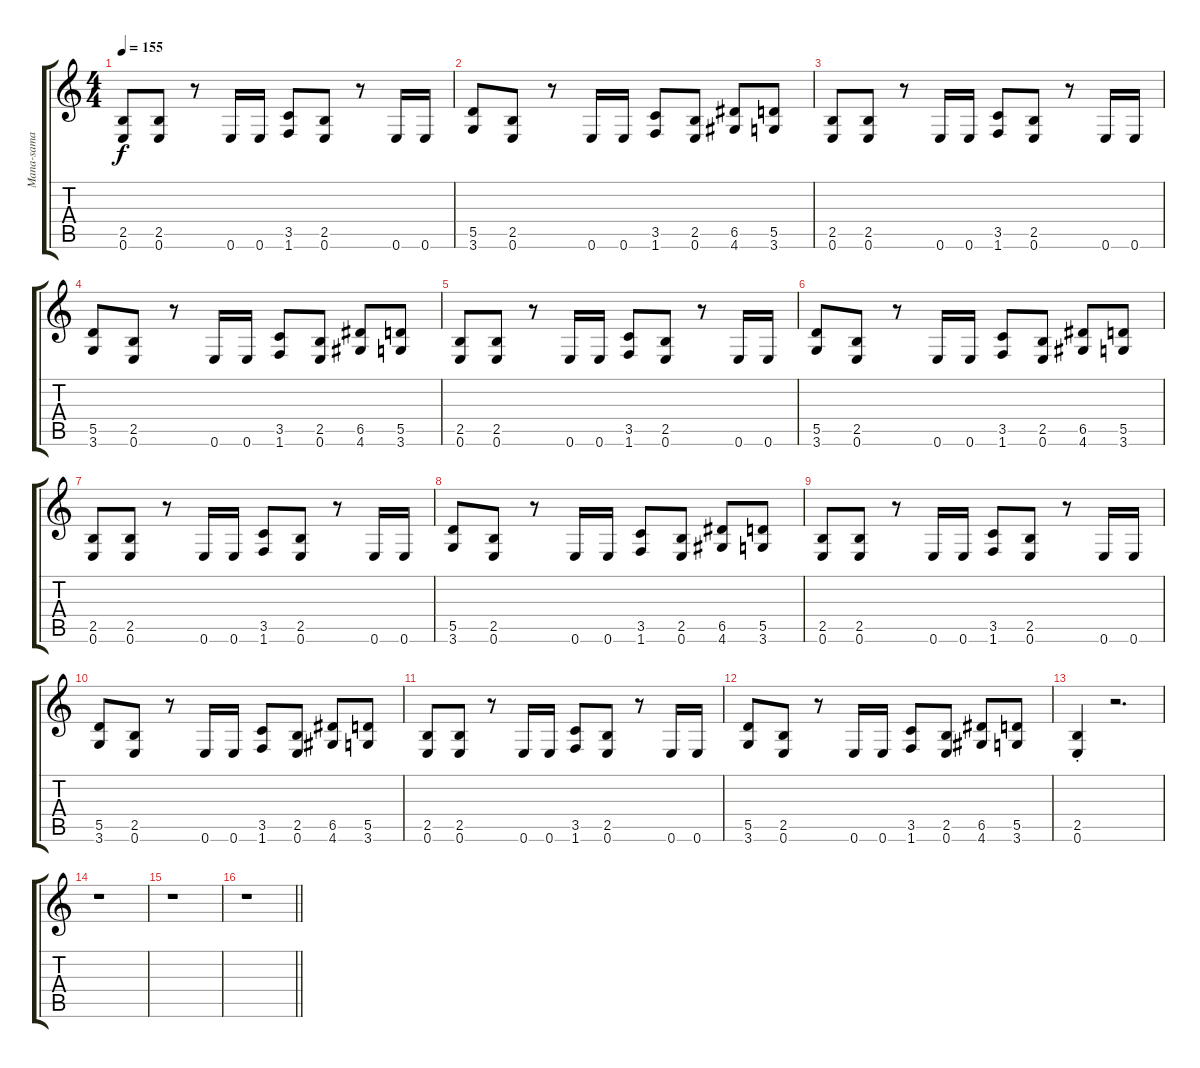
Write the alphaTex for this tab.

\track ("Mana-sama" "Mana-sama") {instrument distortionguitar}
\staff {score tabs}
\tuning (E4 B3 G3 D3 A2 E2) {hide}
\ts (4 4)
\tempo 155
\clef g2
\ks c
(2.5 0.6).8{dy f} (2.5 0.6).8 r.8 0.6.16 0.6.16 (3.5 1.6).8 (2.5 0.6).8 r.8 0.6.16 0.6.16 |
(5.5 3.6).8 (2.5 0.6).8 r.8 0.6.16 0.6.16 (3.5 1.6).8 (2.5 0.6).8 (6.5 4.6).8 (5.5 3.6).8 |
(2.5 0.6).8 (2.5 0.6).8 r.8 0.6.16 0.6.16 (3.5 1.6).8 (2.5 0.6).8 r.8 0.6.16 0.6.16 |
(5.5 3.6).8 (2.5 0.6).8 r.8 0.6.16 0.6.16 (3.5 1.6).8 (2.5 0.6).8 (6.5 4.6).8 (5.5 3.6).8 |
(2.5 0.6).8 (2.5 0.6).8 r.8 0.6.16 0.6.16 (3.5 1.6).8 (2.5 0.6).8 r.8 0.6.16 0.6.16 |
(5.5 3.6).8 (2.5 0.6).8 r.8 0.6.16 0.6.16 (3.5 1.6).8 (2.5 0.6).8 (6.5 4.6).8 (5.5 3.6).8 |
(2.5 0.6).8 (2.5 0.6).8 r.8 0.6.16 0.6.16 (3.5 1.6).8 (2.5 0.6).8 r.8 0.6.16 0.6.16 |
(5.5 3.6).8 (2.5 0.6).8 r.8 0.6.16 0.6.16 (3.5 1.6).8 (2.5 0.6).8 (6.5 4.6).8 (5.5 3.6).8 |
(2.5 0.6).8 (2.5 0.6).8 r.8 0.6.16 0.6.16 (3.5 1.6).8 (2.5 0.6).8 r.8 0.6.16 0.6.16 |
(5.5 3.6).8 (2.5 0.6).8 r.8 0.6.16 0.6.16 (3.5 1.6).8 (2.5 0.6).8 (6.5 4.6).8 (5.5 3.6).8 |
(2.5 0.6).8 (2.5 0.6).8 r.8 0.6.16 0.6.16 (3.5 1.6).8 (2.5 0.6).8 r.8 0.6.16 0.6.16 |
(5.5 3.6).8 (2.5 0.6).8 r.8 0.6.16 0.6.16 (3.5 1.6).8 (2.5 0.6).8 (6.5 4.6).8 (5.5 3.6).8 |
(2.5{st} 0.6{st}).4 r.2{d} |
r.1 |
r.1 |
\barLineRight lightlight
r.1
